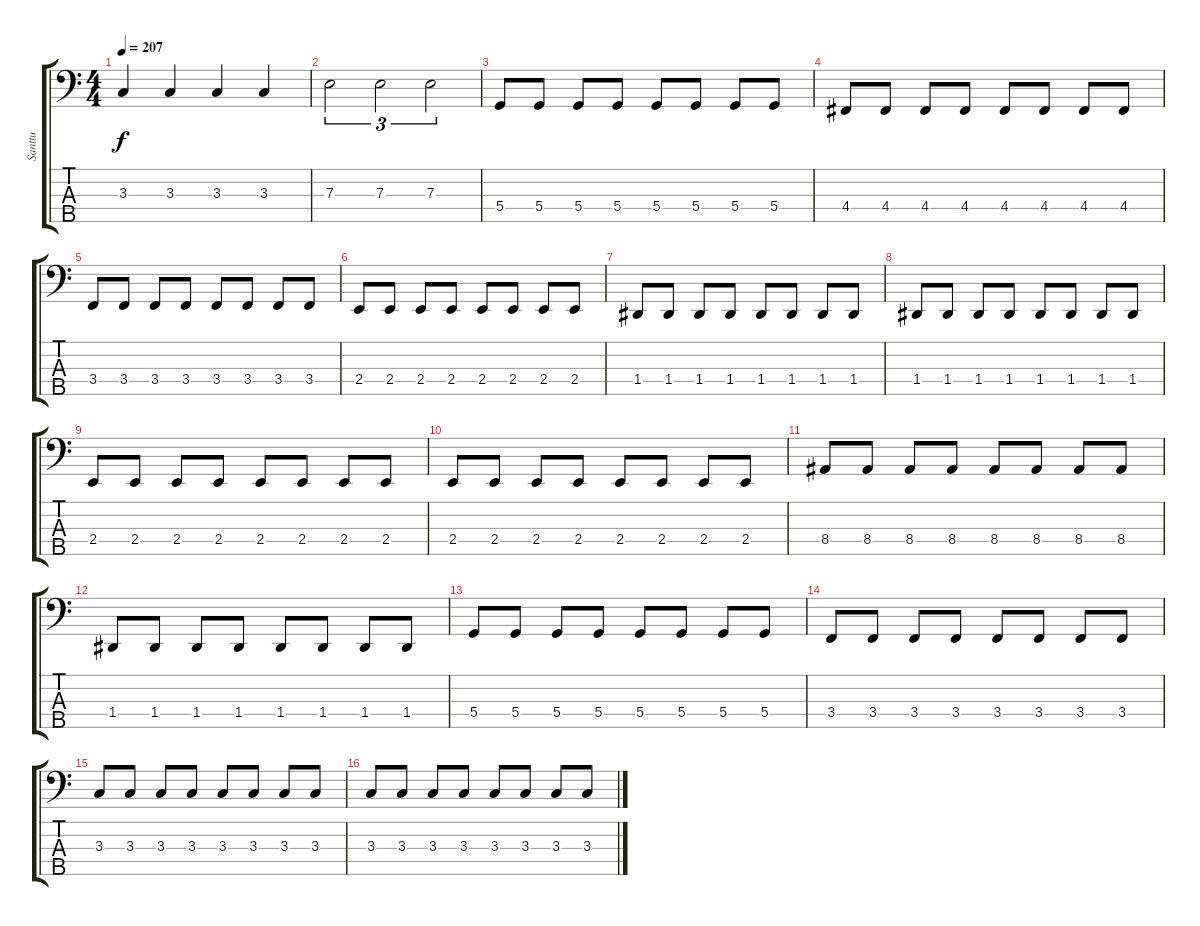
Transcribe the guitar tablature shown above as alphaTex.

\track ("Santtu" "Santtu") {instrument electricbasspick}
\staff {score tabs}
\tuning (G2 D2 A1 D1 A0) {hide}
\ts (4 4)
\tempo 207
\clef f4
\ks c
3.3.4{dy f} 3.3.4 3.3.4 3.3.4 |
7.3.2{tu (3 2)} 7.3.2{tu (3 2)} 7.3.2{tu (3 2)} |
5.4.8 5.4.8 5.4.8 5.4.8 5.4.8 5.4.8 5.4.8 5.4.8 |
4.4.8 4.4.8 4.4.8 4.4.8 4.4.8 4.4.8 4.4.8 4.4.8 |
3.4.8 3.4.8 3.4.8 3.4.8 3.4.8 3.4.8 3.4.8 3.4.8 |
2.4.8 2.4.8 2.4.8 2.4.8 2.4.8 2.4.8 2.4.8 2.4.8 |
1.4.8 1.4.8 1.4.8 1.4.8 1.4.8 1.4.8 1.4.8 1.4.8 |
1.4.8 1.4.8 1.4.8 1.4.8 1.4.8 1.4.8 1.4.8 1.4.8 |
2.4.8 2.4.8 2.4.8 2.4.8 2.4.8 2.4.8 2.4.8 2.4.8 |
2.4.8 2.4.8 2.4.8 2.4.8 2.4.8 2.4.8 2.4.8 2.4.8 |
8.4.8 8.4.8 8.4.8 8.4.8 8.4.8 8.4.8 8.4.8 8.4.8 |
1.4.8 1.4.8 1.4.8 1.4.8 1.4.8 1.4.8 1.4.8 1.4.8 |
5.4.8 5.4.8 5.4.8 5.4.8 5.4.8 5.4.8 5.4.8 5.4.8 |
3.4.8 3.4.8 3.4.8 3.4.8 3.4.8 3.4.8 3.4.8 3.4.8 |
3.3.8 3.3.8 3.3.8 3.3.8 3.3.8 3.3.8 3.3.8 3.3.8 |
3.3.8 3.3.8 3.3.8 3.3.8 3.3.8 3.3.8 3.3.8 3.3.8
